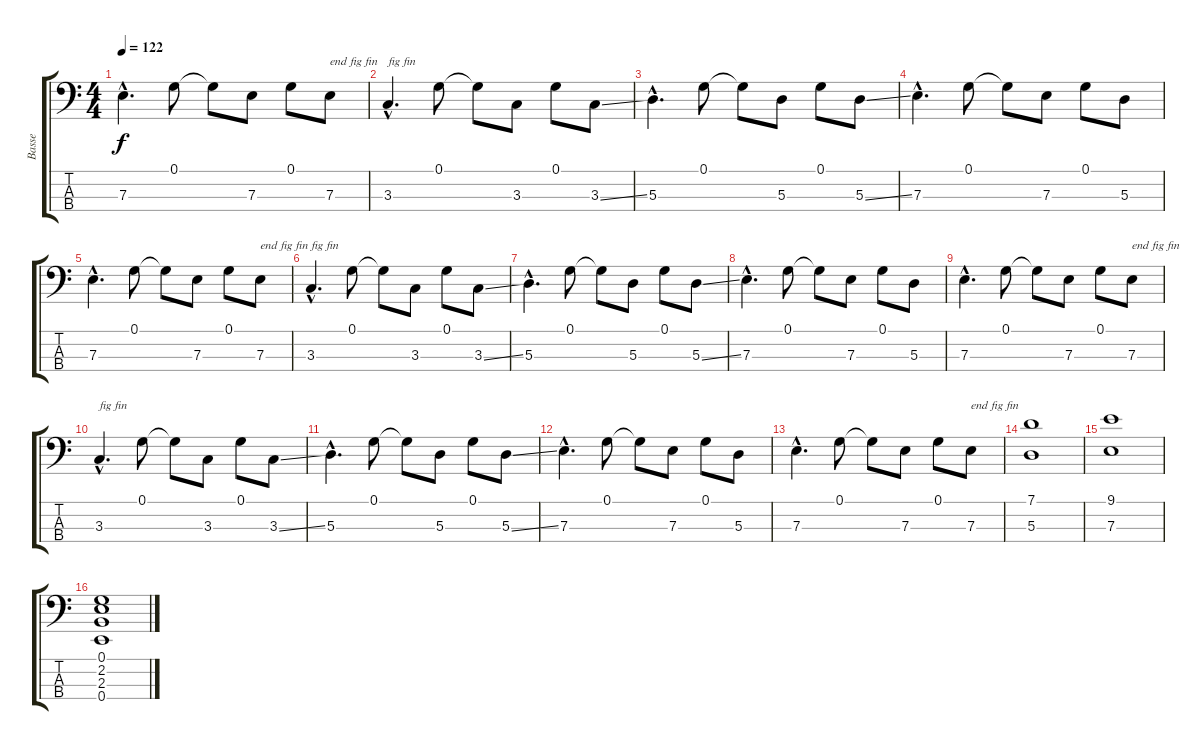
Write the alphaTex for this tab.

\track ("Basse" "Basse") {instrument electricbassfinger}
\staff {score tabs}
\tuning (G2 D2 A1 E1) {hide}
\ts (4 4)
\tempo 122
\clef f4
\ks c
7.3{hac}.4{d dy f} 0.1.8 0.1{t}.8 7.3.8 0.1.8 7.3.8{txt "end fig fin"} |
3.3{hac}.4{d txt "fig fin"} 0.1.8 0.1{t}.8 3.3.8 0.1.8 3.3{ss}.8 |
5.3{hac}.4{d} 0.1.8 0.1{t}.8 5.3.8 0.1.8 5.3{ss}.8 |
7.3{hac}.4{d} 0.1.8 0.1{t}.8 7.3.8 0.1.8 5.3.8 |
7.3{hac}.4{d} 0.1.8 0.1{t}.8 7.3.8 0.1.8 7.3.8{txt "end fig fin"} |
3.3{hac}.4{d txt "fig fin"} 0.1.8 0.1{t}.8 3.3.8 0.1.8 3.3{ss}.8 |
5.3{hac}.4{d} 0.1.8 0.1{t}.8 5.3.8 0.1.8 5.3{ss}.8 |
7.3{hac}.4{d} 0.1.8 0.1{t}.8 7.3.8 0.1.8 5.3.8 |
7.3{hac}.4{d} 0.1.8 0.1{t}.8 7.3.8 0.1.8 7.3.8{txt "end fig fin"} |
3.3{hac}.4{d txt "fig fin"} 0.1.8 0.1{t}.8 3.3.8 0.1.8 3.3{ss}.8 |
5.3{hac}.4{d} 0.1.8 0.1{t}.8 5.3.8 0.1.8 5.3{ss}.8 |
7.3{hac}.4{d} 0.1.8 0.1{t}.8 7.3.8 0.1.8 5.3.8 |
7.3{hac}.4{d} 0.1.8 0.1{t}.8 7.3.8 0.1.8 7.3.8{txt "end fig fin"} |
(7.1 5.3).1 |
(9.1 7.3).1 |
(0.1 2.2 2.3 0.4).1
